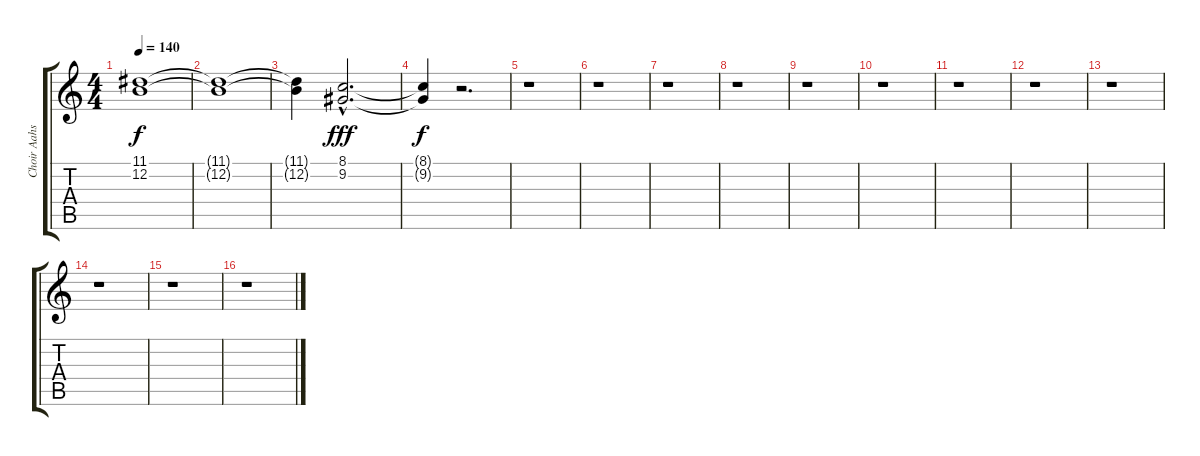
\track ("Choir Aahs" "Choir Aahs") {instrument choiraahs}
\staff {score tabs}
\tuning (E4 B3 G3 D3 A2 E2) {hide}
\ts (4 4)
\tempo 140
\clef g2
\ks c
(11.1{t} 12.2{t}).1{dy f} |
(11.1{t} 12.2{t}).1 |
(11.1{t} 12.2{t}).4 (8.1{hac} 9.2{hac}).2{d dy fff volume 16 balance 3} |
(8.1{t} 9.2{t}).4{dy f} r.2{d} |
r.1 |
r.1 |
r.1 |
r.1 |
r.1 |
r.1 |
r.1 |
r.1 |
r.1 |
r.1 |
r.1 |
r.1
